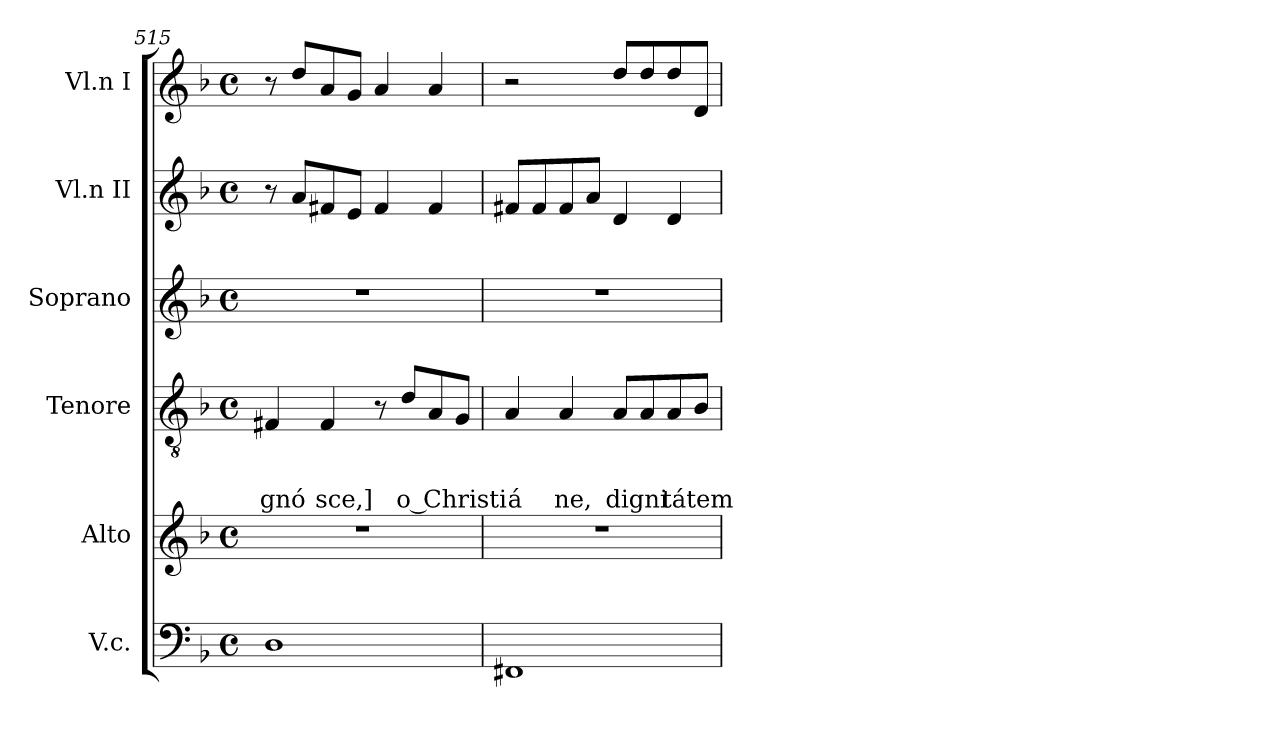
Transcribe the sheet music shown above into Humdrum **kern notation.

**kern	**kern	**kern	**text	**text	**text	**kern	**kern	**kern
*part6	*part5	*part4	*part4	*part4	*part4	*part3	*part2	*part1
*staff6	*staff5	*staff4	*staff4	*staff4	*staff4	*staff3	*staff2	*staff1
*I"V.c.	*I"Alto	*I"Tenore	*	*	*	*I"Soprano	*I"Vl.n II	*I"Vl.n I
*I'V.c.	*I'Alto	*I'Tenore	*	*	*	*I'Soprano	*I'Vl.n II	*I'Vl.n I
*clefF4	*clefG2	*clefGv2	*	*	*	*clefG2	*clefG2	*clefG2
*k[b-]	*k[b-]	*k[b-]	*	*	*	*k[b-]	*k[b-]	*k[b-]
*F:	*F:	*F:	*	*	*	*F:	*F:	*F:
*M4/4	*M4/4	*M4/4	*	*	*	*M4/4	*M4/4	*M4/4
*met(c)	*met(c)	*met(c)	*	*	*	*met(c)	*met(c)	*met(c)
=515	=515	=515	=515	=515	=515	=515	=515	=515
!	!	!	!	!	!LO:LY:b	!	!	!
1D	1r	4F#X/	.	.	gnó	1r	8r	8r
.	.	.	.	.	.	.	8a/L	8dd/L
!	!	!	!	!	!LO:LY:b	!	!	!
.	.	4F#/	.	.	sce,]	.	8f#X/	8a/
.	.	.	.	.	.	.	8e/J	8g/J
.	.	8r	.	.	.	.	4f#/	4a/
!	!	!	!	!	!LO:LY:b	!	!	!
.	.	8d/L	.	.	o Christi	.	.	.
.	.	8A/	.	.	.	.	4f#/	4a/
.	.	8G/J	.	.	.	.	.	.
=516	=516	=516	=516	=516	=516	=516	=516	=516
!	!	!	!	!	!LO:LY:b	!	!	!
1FF#X	1r	4A/	.	.	á	1r	8f#X/L	2r
.	.	.	.	.	.	.	8f#/	.
!	!	!	!	!	!LO:LY:b	!	!	!
.	.	4A/	.	.	ne,	.	8f#/	.
.	.	.	.	.	.	.	8a/J	.
!	!	!	!	!	!LO:LY:b	!	!	!
.	.	8A/L	.	.	digni	.	4d/	8dd/L
.	.	8A/	.	.	.	.	.	8dd/
!	!	!	!	!	!LO:LY:b:rj	!	!	!
.	.	8A/	.	.	tátem	.	4d/	8dd/
.	.	8B-/J	.	.	.	.	.	8d/J
=	=	=	=	=	=	=	=	=
*-	*-	*-	*-	*-	*-	*-	*-	*-
